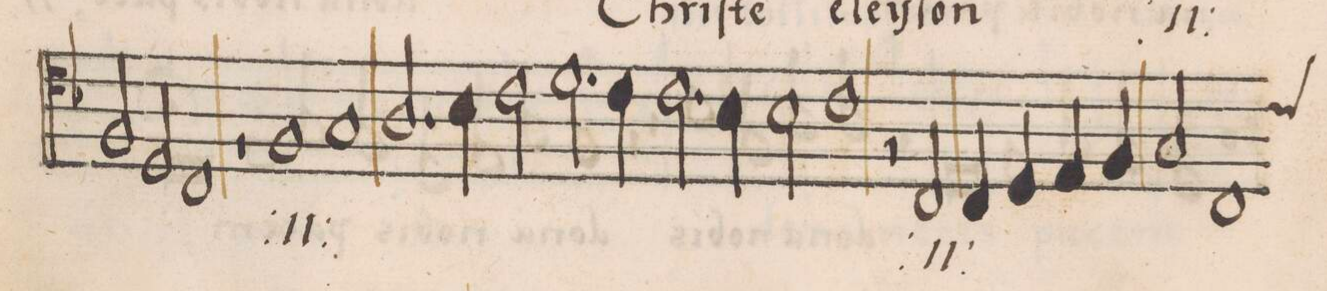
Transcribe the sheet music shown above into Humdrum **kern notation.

**kern	**text
*I"TENOR	*
*clefC4	*
*k[b-]	*
*met(C|)	*
*M2/1	*
2F/	-leÿ-
2D/	.
1C	-ſon
=23-	=23-
1r	.
1F	Chri-
=24-	=24-
1G	-ſte
2.A/	e-
4B-\	.
=25-	=25-
2c\	.
2.d\	-leÿ-
4c\	.
2.c\	.
=26-	=26-
4B-\	.
2B-\	.
1c	-ſon
=27-	=27-
2r	.
2C/	Chri-
4C/	-ſte
4D/	.
4E/	.
4F/	.
=28-	=28-
2G/	.
1C	e-
*custos:c	*
*-	*-
